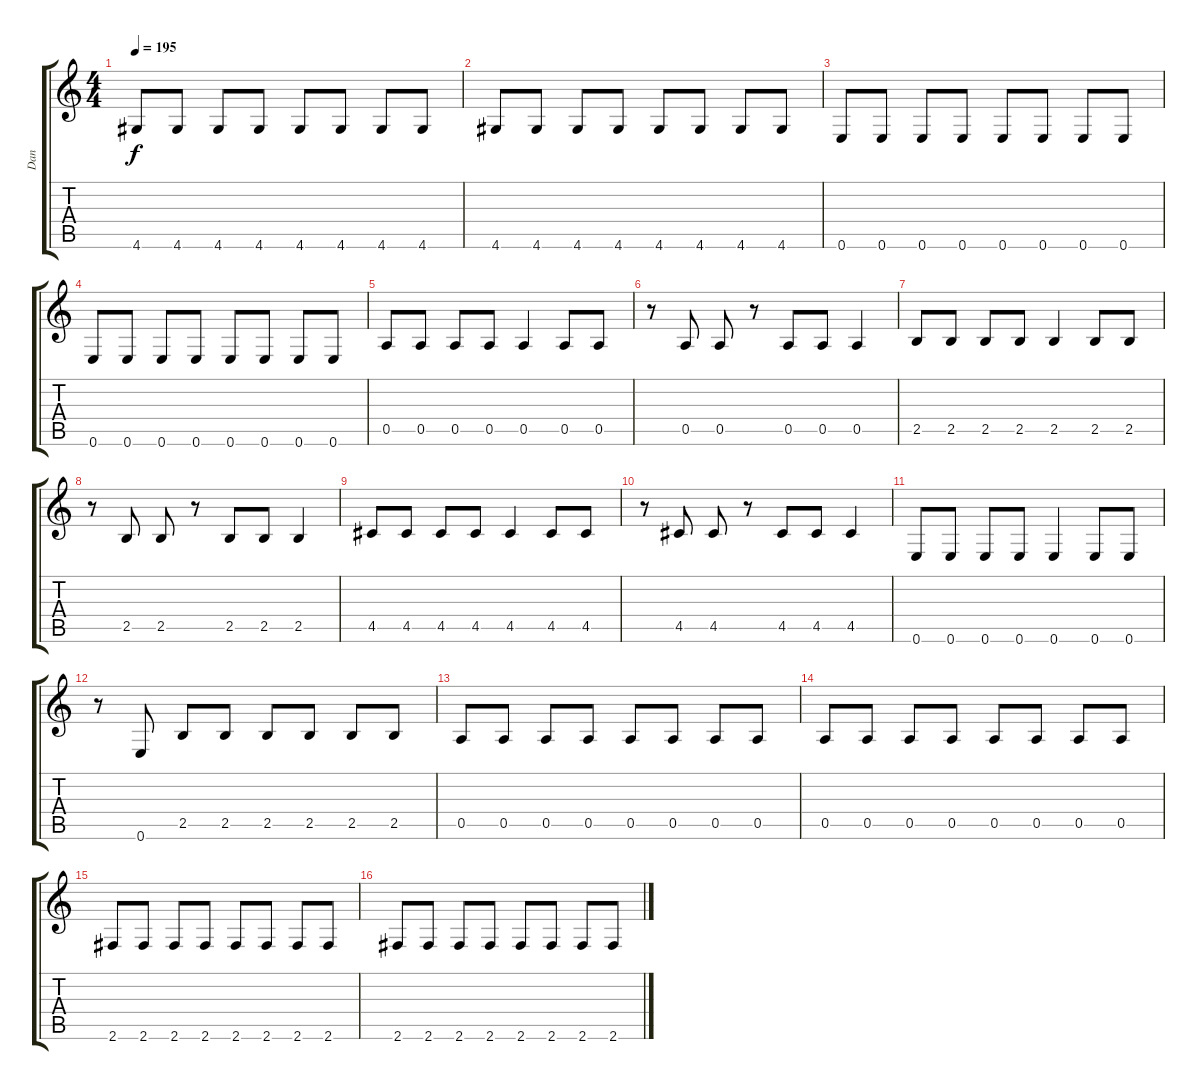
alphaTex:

\track ("Dan" "Dan") {instrument electricbassfinger}
\staff {score tabs}
\tuning (E4 B3 G3 D3 A2 E2) {hide}
\ts (4 4)
\tempo 195
\clef g2
\ks c
4.6.8{dy f} 4.6.8 4.6.8 4.6.8 4.6.8 4.6.8 4.6.8 4.6.8 |
4.6.8 4.6.8 4.6.8 4.6.8 4.6.8 4.6.8 4.6.8 4.6.8 |
0.6.8 0.6.8 0.6.8 0.6.8 0.6.8 0.6.8 0.6.8 0.6.8 |
0.6.8 0.6.8 0.6.8 0.6.8 0.6.8 0.6.8 0.6.8 0.6.8 |
0.5.8 0.5.8 0.5.8 0.5.8 0.5.4 0.5.8 0.5.8 |
r.8 0.5.8 0.5.8 r.8 0.5.8 0.5.8 0.5.4 |
2.5.8 2.5.8 2.5.8 2.5.8 2.5.4 2.5.8 2.5.8 |
r.8 2.5.8 2.5.8 r.8 2.5.8 2.5.8 2.5.4 |
4.5.8 4.5.8 4.5.8 4.5.8 4.5.4 4.5.8 4.5.8 |
r.8 4.5.8 4.5.8 r.8 4.5.8 4.5.8 4.5.4 |
0.6.8 0.6.8 0.6.8 0.6.8 0.6.4 0.6.8 0.6.8 |
r.8 0.6.8 2.5.8 2.5.8 2.5.8 2.5.8 2.5.8 2.5.8 |
0.5.8 0.5.8 0.5.8 0.5.8 0.5.8 0.5.8 0.5.8 0.5.8 |
0.5.8 0.5.8 0.5.8 0.5.8 0.5.8 0.5.8 0.5.8 0.5.8 |
2.6.8 2.6.8 2.6.8 2.6.8 2.6.8 2.6.8 2.6.8 2.6.8 |
2.6.8 2.6.8 2.6.8 2.6.8 2.6.8 2.6.8 2.6.8 2.6.8
